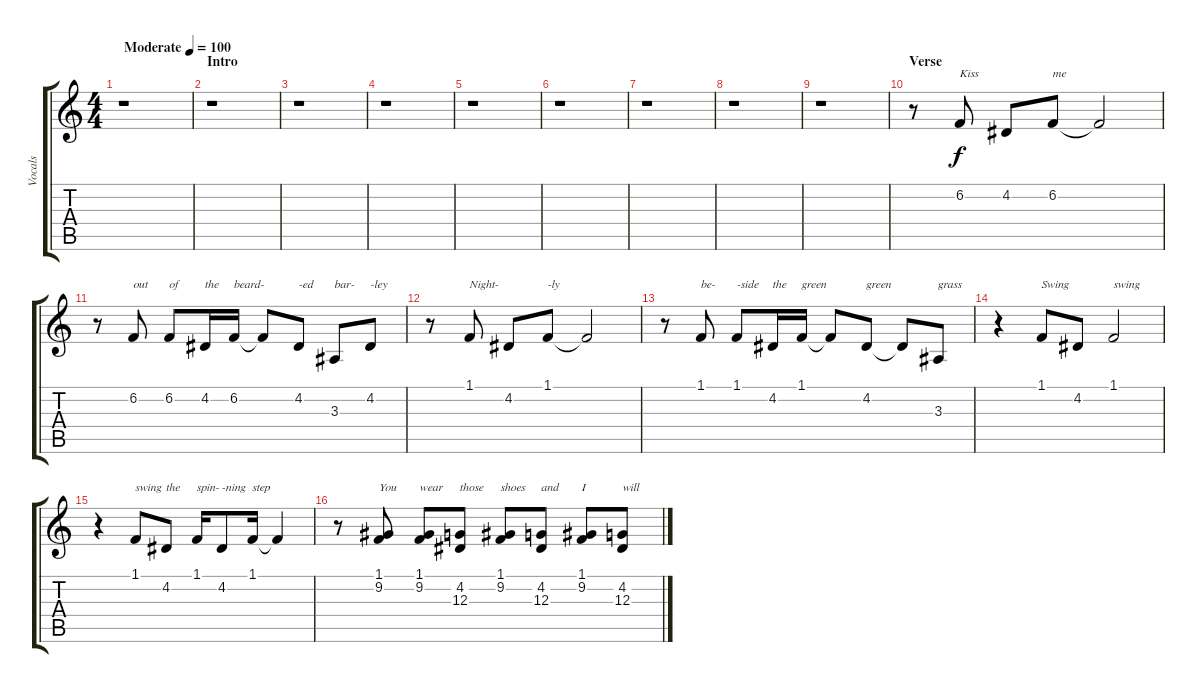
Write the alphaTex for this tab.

\track ("Vocals" "Vocals") {instrument synthstrings1}
\staff {score tabs}
\tuning (E4 B3 G3 D3 A2 E2) {hide}
\ts (4 4)
\tempo (100 "Moderate")
\clef g2
\ks c
r.1{dy f instrument synthstrings1} |
\section ("" "Intro")
r.1 |
r.1 |
r.1 |
r.1 |
r.1 |
r.1 |
r.1 |
r.1 |
\section ("" "Verse")
r.8 6.2.8{txt "Kiss"} 4.2.8 6.2.8{txt "me"} 6.2{t}.2 |
r.8 6.2.8{txt "out"} 6.2.8{txt "of"} 4.2.16{txt "the"} 6.2.16{txt "beard-"} 6.2{t}.8 4.2.8{txt "-ed"} 3.3.8{txt "bar-"} 4.2.8{txt "-ley"} |
r.8 1.1.8{txt "Night-"} 4.2.8 1.1.8{txt "-ly"} 1.1{t}.2 |
r.8 1.1.8{txt "be-"} 1.1.8{txt "-side"} 4.2.16{txt "the"} 1.1.16{txt "green"} 1.1{t}.8 4.2.8{txt "green"} 4.2{t}.8 3.3.8{txt "grass"} |
r.4 1.1.8{txt "Swing"} 4.2.8 1.1.2{txt "swing"} |
r.4 1.1.8{txt "swing"} 4.2.8{txt "the"} 1.1.16{txt "spin-"} 4.2.8{txt "-ning"} 1.1.16{txt "step"} 1.1{t}.4 |
r.8 (1.1 9.2).8{txt "You"} (1.1 9.2).8{txt "wear"} (4.2 12.3).8{txt "those"} (1.1 9.2).8{txt "shoes"} (4.2 12.3).8{txt "and"} (1.1 9.2).8{txt "I"} (4.2 12.3).8{txt "will"}
